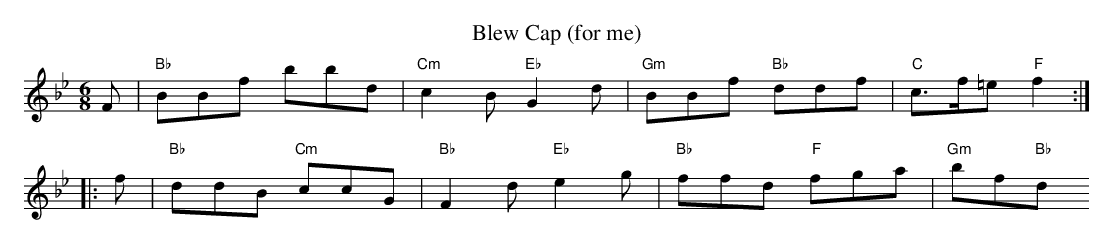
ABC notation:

X:1
T:Blew Cap (for me)
M:6/8
L:1/8
K:G minor
F | "Bb" BBf bbd | "Cm" c2 B "Eb" G2 d | "Gm" BBf "Bb" ddf | "C" c>f=e "F" f2 :|
|: f | "Bb" ddB "Cm" ccG | "Bb" F2 d "Eb" e2 g | "Bb" ffd "F" fga | "Gm" bf"Bb"d "F"
